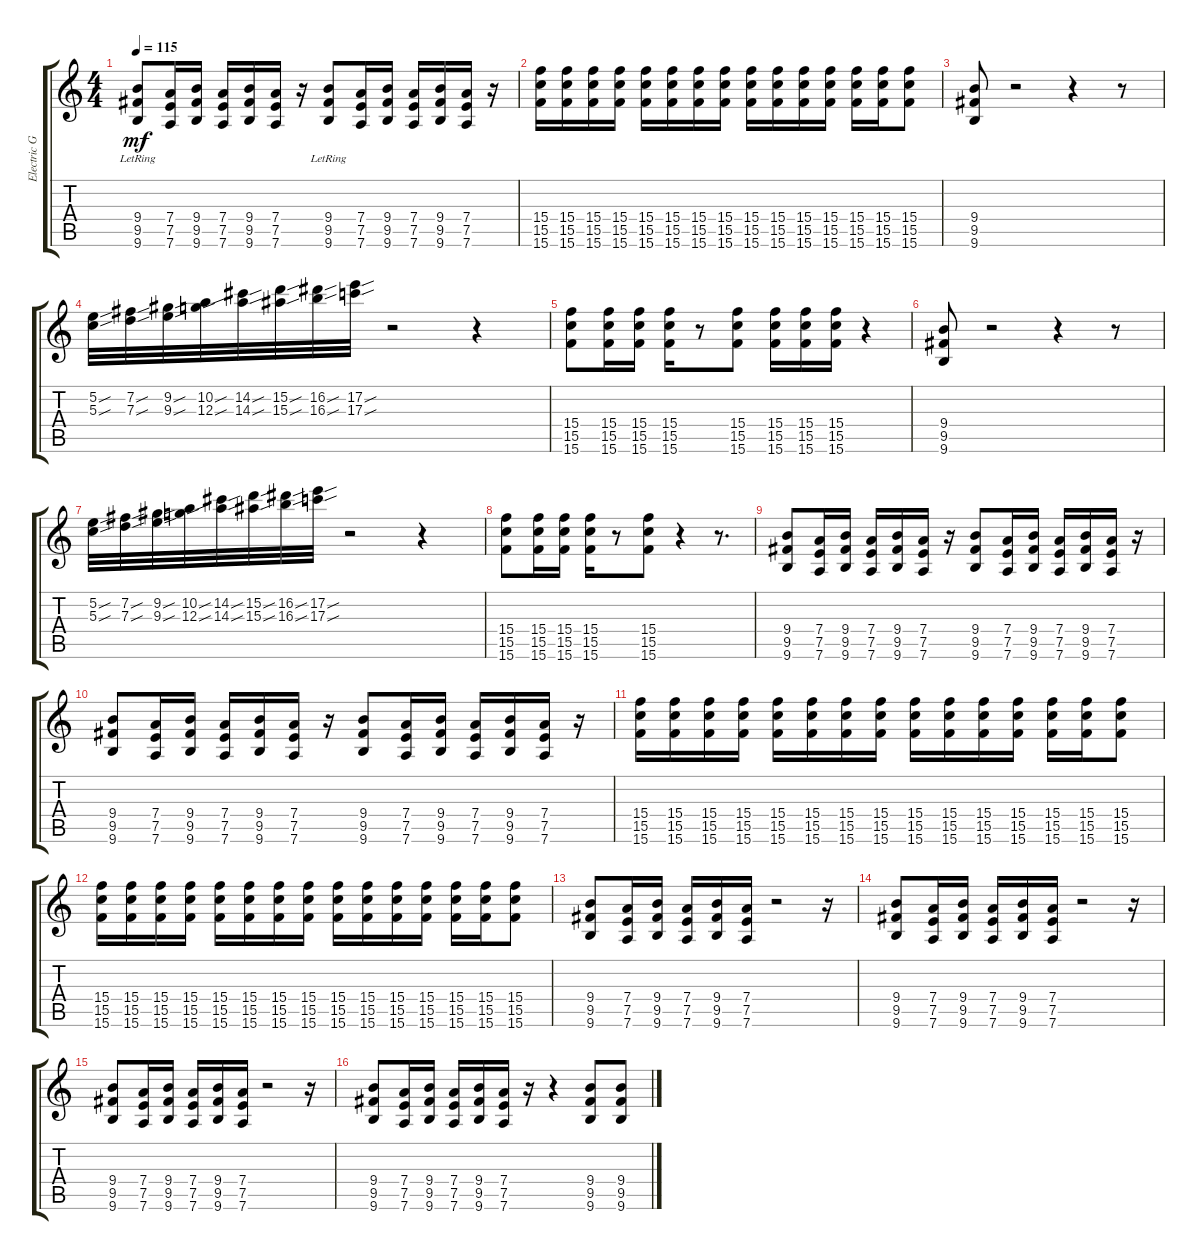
\track ("Electric Guitar" "Electric G") {instrument distortionguitar}
\staff {score tabs}
\tuning (E4 B3 G3 D3 A2 D2) {hide}
\ts (4 4)
\tempo 115
\clef g2
\ks c
(9.4 9.5{lr} 9.6).8{dy mf} (7.4 7.5 7.6).16 (9.4 9.5 9.6).16 (7.4 7.5 7.6).16 (9.4 9.5 9.6).16 (7.4 7.5 7.6).16 r.16 (9.4{lr} 9.5 9.6).8 (7.4 7.5 7.6).16 (9.4 9.5 9.6).16 (7.4 7.5 7.6).16 (9.4 9.5 9.6).16 (7.4 7.5 7.6).16 r.16 |
(15.4 15.5 15.6).16 (15.4 15.5 15.6).16 (15.4 15.5 15.6).16 (15.4 15.5 15.6).16 (15.4 15.5 15.6).16 (15.4 15.5 15.6).16 (15.4 15.5 15.6).16 (15.4 15.5 15.6).16 (15.4 15.5 15.6).16 (15.4 15.5 15.6).16 (15.4 15.5 15.6).16 (15.4 15.5 15.6).16 (15.4 15.5 15.6).16 (15.4 15.5 15.6).16 (15.4 15.5 15.6).8 |
(9.4 9.5 9.6).8 r.2 r.4 r.8 |
(5.2{sou} 5.3{sou}).32 (7.2{sou} 7.3{sou}).32 (9.2{sou} 9.3{sou}).32 (10.2{sou} 12.3{sou}).32 (14.2{sou} 14.3{sou}).32 (15.2{sou} 15.3{sou}).32 (16.2{sou} 16.3{sou}).32 (17.2{sou} 17.3{sou}).32 r.2 r.4 |
(15.4 15.5 15.6).8 (15.4 15.5 15.6).16 (15.4 15.5 15.6).16 (15.4 15.5 15.6).16 r.8 (15.4 15.5 15.6).8 (15.4 15.5 15.6).16 (15.4 15.5 15.6).16 (15.4 15.5 15.6).16 r.4 |
(9.4 9.5 9.6).8 r.2 r.4 r.8 |
(5.2{sou} 5.3{sou}).32 (7.2{sou} 7.3{sou}).32 (9.2{sou} 9.3{sou}).32 (10.2{sou} 12.3{sou}).32 (14.2{sou} 14.3{sou}).32 (15.2{sou} 15.3{sou}).32 (16.2{sou} 16.3{sou}).32 (17.2{sou} 17.3{sou}).32 r.2 r.4 |
(15.4 15.5 15.6).8 (15.4 15.5 15.6).16 (15.4 15.5 15.6).16 (15.4 15.5 15.6).16 r.8 (15.4 15.5 15.6).8 r.4 r.8{d} |
(9.4 9.5 9.6).8 (7.4 7.5 7.6).16 (9.4 9.5 9.6).16 (7.4 7.5 7.6).16 (9.4 9.5 9.6).16 (7.4 7.5 7.6).16 r.16 (9.4 9.5 9.6).8 (7.4 7.5 7.6).16 (9.4 9.5 9.6).16 (7.4 7.5 7.6).16 (9.4 9.5 9.6).16 (7.4 7.5 7.6).16 r.16 |
(9.4 9.5 9.6).8 (7.4 7.5 7.6).16 (9.4 9.5 9.6).16 (7.4 7.5 7.6).16 (9.4 9.5 9.6).16 (7.4 7.5 7.6).16 r.16 (9.4 9.5 9.6).8 (7.4 7.5 7.6).16 (9.4 9.5 9.6).16 (7.4 7.5 7.6).16 (9.4 9.5 9.6).16 (7.4 7.5 7.6).16 r.16 |
(15.4 15.5 15.6).16 (15.4 15.5 15.6).16 (15.4 15.5 15.6).16 (15.4 15.5 15.6).16 (15.4 15.5 15.6).16 (15.4 15.5 15.6).16 (15.4 15.5 15.6).16 (15.4 15.5 15.6).16 (15.4 15.5 15.6).16 (15.4 15.5 15.6).16 (15.4 15.5 15.6).16 (15.4 15.5 15.6).16 (15.4 15.5 15.6).16 (15.4 15.5 15.6).16 (15.4 15.5 15.6).8 |
(15.4 15.5 15.6).16 (15.4 15.5 15.6).16 (15.4 15.5 15.6).16 (15.4 15.5 15.6).16 (15.4 15.5 15.6).16 (15.4 15.5 15.6).16 (15.4 15.5 15.6).16 (15.4 15.5 15.6).16 (15.4 15.5 15.6).16 (15.4 15.5 15.6).16 (15.4 15.5 15.6).16 (15.4 15.5 15.6).16 (15.4 15.5 15.6).16 (15.4 15.5 15.6).16 (15.4 15.5 15.6).8 |
(9.4 9.5 9.6).8 (7.4 7.5 7.6).16 (9.4 9.5 9.6).16 (7.4 7.5 7.6).16 (9.4 9.5 9.6).16 (7.4 7.5 7.6).16 r.2 r.16 |
(9.4 9.5 9.6).8 (7.4 7.5 7.6).16 (9.4 9.5 9.6).16 (7.4 7.5 7.6).16 (9.4 9.5 9.6).16 (7.4 7.5 7.6).16 r.2 r.16 |
(9.4 9.5 9.6).8 (7.4 7.5 7.6).16 (9.4 9.5 9.6).16 (7.4 7.5 7.6).16 (9.4 9.5 9.6).16 (7.4 7.5 7.6).16 r.2 r.16 |
(9.4 9.5 9.6).8 (7.4 7.5 7.6).16 (9.4 9.5 9.6).16 (7.4 7.5 7.6).16 (9.4 9.5 9.6).16 (7.4 7.5 7.6).16 r.16 r.4 (9.4 9.5 9.6).8 (9.4 9.5 9.6).8
